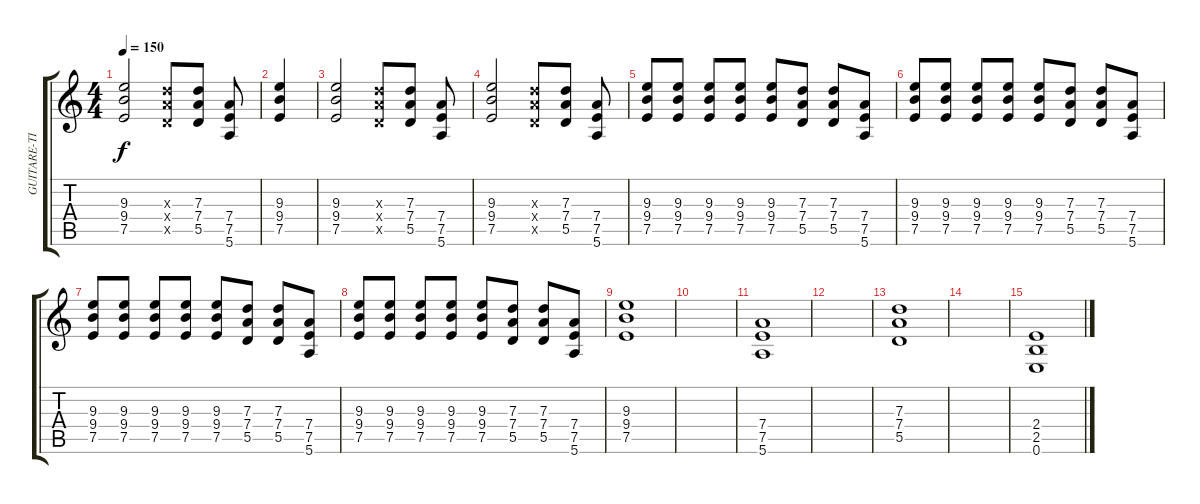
\track ("GUITARE-TILL" "GUITARE-TI") {instrument overdrivenguitar}
\staff {score tabs}
\tuning (E4 B3 G3 D3 A2 E2) {hide}
\ts (4 4)
\tempo 150
\clef g2
\ks c
(9.3 9.4 7.5).2{dy f} (7.3{x} 7.4{x} 5.5{x}).8 (7.3 7.4 5.5).8 (7.4 7.5 5.6).8 |
(9.3 9.4 7.5).4 |
(9.3 9.4 7.5).2 (7.3{x} 7.4{x} 5.5{x}).8 (7.3 7.4 5.5).8 (7.4 7.5 5.6).8 |
(9.3 9.4 7.5).2 (7.3{x} 7.4{x} 5.5{x}).8 (7.3 7.4 5.5).8 (7.4 7.5 5.6).8 |
(9.3 9.4 7.5).8 (9.3 9.4 7.5).8 (9.3 9.4 7.5).8 (9.3 9.4 7.5).8 (9.3 9.4 7.5).8 (7.3 7.4 5.5).8 (7.3 7.4 5.5).8 (7.4 7.5 5.6).8 |
(9.3 9.4 7.5).8 (9.3 9.4 7.5).8 (9.3 9.4 7.5).8 (9.3 9.4 7.5).8 (9.3 9.4 7.5).8 (7.3 7.4 5.5).8 (7.3 7.4 5.5).8 (7.4 7.5 5.6).8 |
(9.3 9.4 7.5).8 (9.3 9.4 7.5).8 (9.3 9.4 7.5).8 (9.3 9.4 7.5).8 (9.3 9.4 7.5).8 (7.3 7.4 5.5).8 (7.3 7.4 5.5).8 (7.4 7.5 5.6).8 |
(9.3 9.4 7.5).8 (9.3 9.4 7.5).8 (9.3 9.4 7.5).8 (9.3 9.4 7.5).8 (9.3 9.4 7.5).8 (7.3 7.4 5.5).8 (7.3 7.4 5.5).8 (7.4 7.5 5.6).8 |
(9.3 9.4 7.5).1 |
|
(7.4 7.5 5.6).1 |
|
(7.3 7.4 5.5).1 |
|
(2.4 2.5 0.6).1
